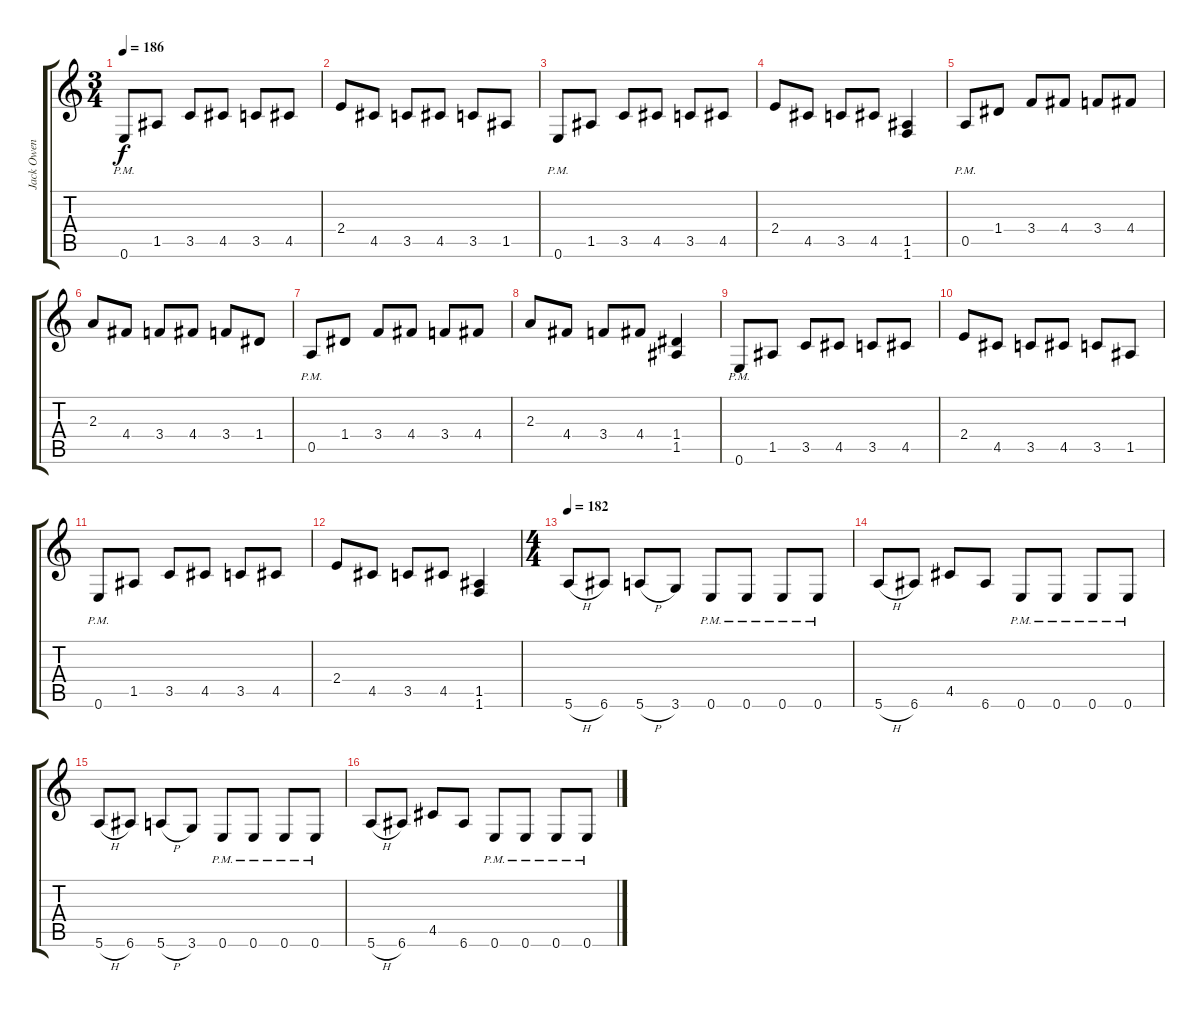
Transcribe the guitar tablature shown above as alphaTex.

\track ("Jack Owen" "Jack Owen") {instrument distortionguitar}
\staff {score tabs}
\tuning (E4 B3 G3 D3 A2 E2) {hide}
\ts (3 4)
\tempo 186
\clef g2
\ks c
0.6{pm}.8{dy f} 1.5.8 3.5.8 4.5.8 3.5.8 4.5.8 |
2.4.8 4.5.8 3.5.8 4.5.8 3.5.8 1.5.8 |
0.6{pm}.8 1.5.8 3.5.8 4.5.8 3.5.8 4.5.8 |
2.4.8 4.5.8 3.5.8 4.5.8 (1.5 1.6).4 |
0.5{pm}.8 1.4.8 3.4.8 4.4.8 3.4.8 4.4.8 |
2.3.8 4.4.8 3.4.8 4.4.8 3.4.8 1.4.8 |
0.5{pm}.8 1.4.8 3.4.8 4.4.8 3.4.8 4.4.8 |
2.3.8 4.4.8 3.4.8 4.4.8 (1.4 1.5).4 |
0.6{pm}.8 1.5.8 3.5.8 4.5.8 3.5.8 4.5.8 |
2.4.8 4.5.8 3.5.8 4.5.8 3.5.8 1.5.8 |
0.6{pm}.8 1.5.8 3.5.8 4.5.8 3.5.8 4.5.8 |
2.4.8 4.5.8 3.5.8 4.5.8 (1.5 1.6).4 |
\ts (4 4)
\tempo 182
5.6{h}.8 6.6.8 5.6{h}.8 3.6.8 0.6{pm}.8 0.6{pm}.8 0.6{pm}.8 0.6{pm}.8 |
5.6{h}.8 6.6.8 4.5.8 6.6.8 0.6{pm}.8 0.6{pm}.8 0.6{pm}.8 0.6{pm}.8 |
5.6{h}.8 6.6.8 5.6{h}.8 3.6.8 0.6{pm}.8 0.6{pm}.8 0.6{pm}.8 0.6{pm}.8 |
5.6{h}.8 6.6.8 4.5.8 6.6.8 0.6{pm}.8 0.6{pm}.8 0.6{pm}.8 0.6{pm}.8
